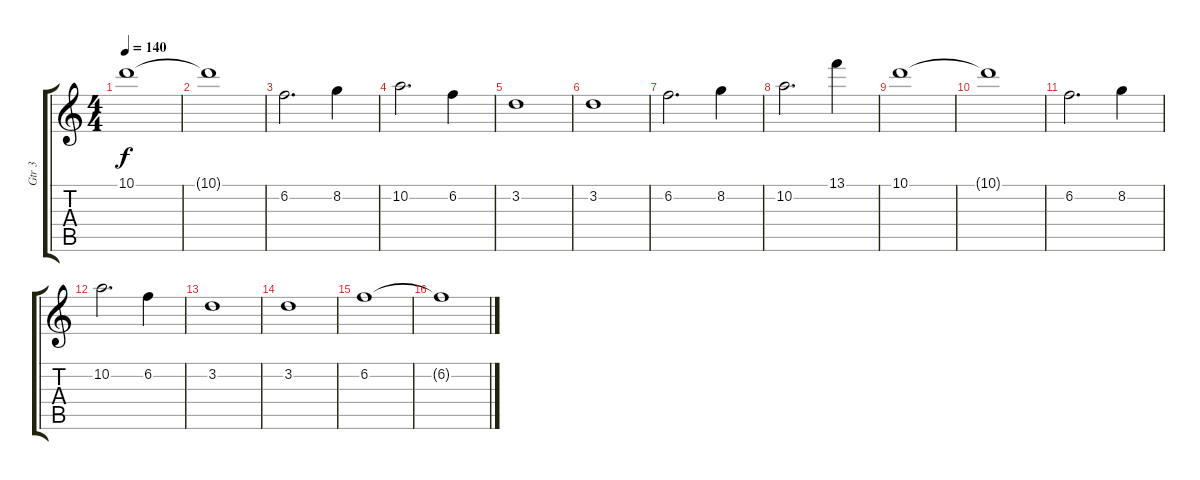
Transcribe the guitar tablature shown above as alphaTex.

\track ("Gtr 3" "Gtr 3") {instrument overdrivenguitar}
\staff {score tabs}
\tuning (E4 B3 G3 D3 A2 D2) {hide}
\ts (4 4)
\tempo 140
\clef g2
\ks c
10.1.1{dy f} |
10.1{t}.1 |
6.2.2{d} 8.2.4 |
10.2.2{d} 6.2.4 |
3.2.1 |
3.2.1 |
6.2.2{d} 8.2.4 |
10.2.2{d} 13.1.4 |
10.1.1 |
10.1{t}.1 |
6.2.2{d} 8.2.4 |
10.2.2{d} 6.2.4 |
3.2.1 |
3.2.1 |
6.2.1 |
6.2{t}.1
